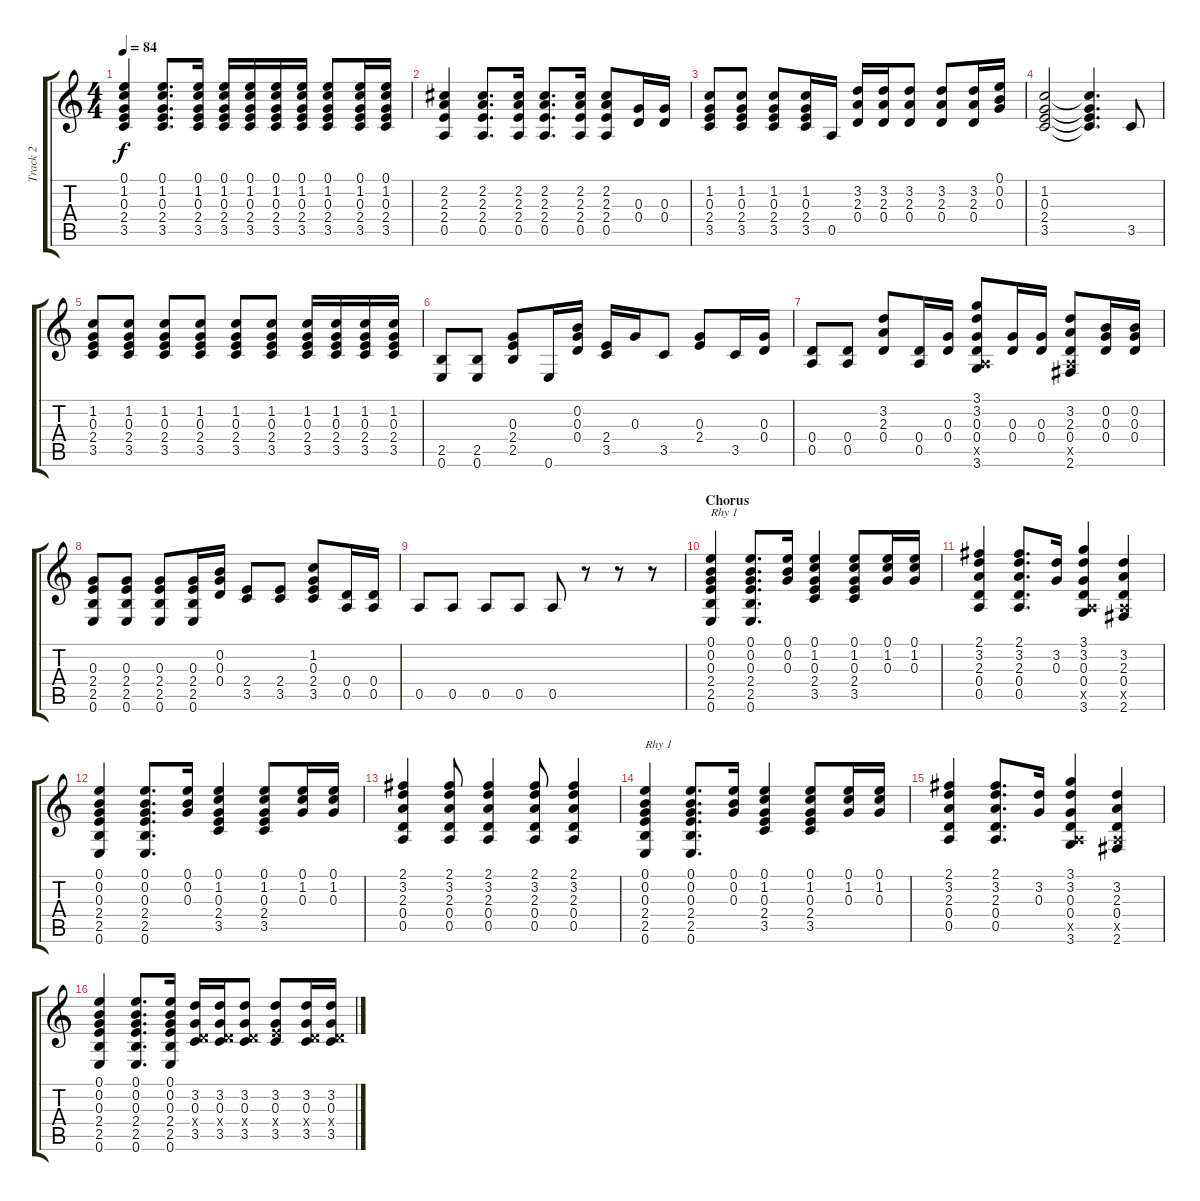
\track ("Track 2" "Track 2") {instrument acousticguitarsteel}
\staff {score tabs}
\tuning (E4 B3 G3 D3 A2 E2) {hide}
\ts (4 4)
\tempo 84
\clef g2
\ks c
(0.1 1.2 0.3 2.4 3.5).4{dy f} (0.1 1.2 0.3 2.4 3.5).8{d} (0.1 1.2 0.3 2.4 3.5).16 (0.1 1.2 0.3 2.4 3.5).16 (0.1 1.2 0.3 2.4 3.5).16 (0.1 1.2 0.3 2.4 3.5).16 (0.1 1.2 0.3 2.4 3.5).16 (0.1 1.2 0.3 2.4 3.5).8 (0.1 1.2 0.3 2.4 3.5).16 (0.1 1.2 0.3 2.4 3.5).16 |
(2.2 2.3 2.4 0.5).4 (2.2 2.3 2.4 0.5).8{d} (2.2 2.3 2.4 0.5).16 (2.2 2.3 2.4 0.5).8{d} (2.2 2.3 2.4 0.5).16 (2.2 2.3 2.4 0.5).8 (0.3 0.4).16 (0.3 0.4).16 |
(1.2 0.3 2.4 3.5).8 (1.2 0.3 2.4 3.5).8 (1.2 0.3 2.4 3.5).8 (1.2 0.3 2.4 3.5).16 0.5.16 (3.2 2.3 0.4).16 (3.2 2.3 0.4).16 (3.2 2.3 0.4).8 (3.2 2.3 0.4).8 (3.2 2.3 0.4).16 (0.1 0.2 0.3).16 |
(1.2 0.3 2.4 3.5).2 (1.2{t} 0.3{t} 2.4{t} 3.5{t}).4{d} 3.5.8 |
(1.2 0.3 2.4 3.5).8 (1.2 0.3 2.4 3.5).8 (1.2 0.3 2.4 3.5).8 (1.2 0.3 2.4 3.5).8 (1.2 0.3 2.4 3.5).8 (1.2 0.3 2.4 3.5).8 (1.2 0.3 2.4 3.5).16 (1.2 0.3 2.4 3.5).16 (1.2 0.3 2.4 3.5).16 (1.2 0.3 2.4 3.5).16 |
(2.5 0.6).8 (2.5 0.6).8 (0.3 2.4 2.5).8 0.6.16 (0.2 0.3 0.4).16 (2.4 3.5).16 0.3.16 3.5.8 (0.3 2.4).8 3.5.16 (0.3 0.4).16 |
(0.4 0.5).8 (0.4 0.5).8 (3.2 2.3 0.4).8 (0.4 0.5).16 (0.3 0.4).16 (3.1 3.2 0.3 0.4 0.5{x} 3.6).8 (0.3 0.4).16 (0.3 0.4).16 (3.2 2.3 0.4 0.5{x} 2.6).8 (0.2 0.3 0.4).16 (0.2 0.3 0.4).16 |
(0.3 2.4 2.5 0.6).8 (0.3 2.4 2.5 0.6).8 (0.3 2.4 2.5 0.6).8 (0.3 2.4 2.5 0.6).16 (0.2 0.3 0.4).16 (2.4 3.5).8 (2.4 3.5).8 (1.2 0.3 2.4 3.5).8 (0.4 0.5).16 (0.4 0.5).16 |
0.5.8 0.5.8 0.5.8 0.5.8 0.5.8 r.8 r.8 r.8 |
\section ("" "Chorus")
(0.1 0.2 0.3 2.4 2.5 0.6).4{txt "Rhy 1"} (0.1 0.2 0.3 2.4 2.5 0.6).8{d} (0.1 0.2 0.3).16 (0.1 1.2 0.3 2.4 3.5).4 (0.1 1.2 0.3 2.4 3.5).8 (0.1 1.2 0.3).16 (0.1 1.2 0.3).16 |
(2.1 3.2 2.3 0.4 0.5).4 (2.1 3.2 2.3 0.4 0.5).8{d} (3.2 0.3).16 (3.1 3.2 0.3 0.4 0.5{x} 3.6).4 (3.2 2.3 0.4 0.5{x} 2.6).4 |
(0.1 0.2 0.3 2.4 2.5 0.6).4 (0.1 0.2 0.3 2.4 2.5 0.6).8{d} (0.1 0.2 0.3).16 (0.1 1.2 0.3 2.4 3.5).4 (0.1 1.2 0.3 2.4 3.5).8 (0.1 1.2 0.3).16 (0.1 1.2 0.3).16 |
(2.1 3.2 2.3 0.4 0.5).4 (2.1 3.2 2.3 0.4 0.5).8 (2.1 3.2 2.3 0.4 0.5).4 (2.1 3.2 2.3 0.4 0.5).8 (2.1 3.2 2.3 0.4 0.5).4 |
(0.1 0.2 0.3 2.4 2.5 0.6).4{txt "Rhy 1"} (0.1 0.2 0.3 2.4 2.5 0.6).8{d} (0.1 0.2 0.3).16 (0.1 1.2 0.3 2.4 3.5).4 (0.1 1.2 0.3 2.4 3.5).8 (0.1 1.2 0.3).16 (0.1 1.2 0.3).16 |
(2.1 3.2 2.3 0.4 0.5).4 (2.1 3.2 2.3 0.4 0.5).8{d} (3.2 0.3).16 (3.1 3.2 0.3 0.4 0.5{x} 3.6).4 (3.2 2.3 0.4 0.5{x} 2.6).4 |
(0.1 0.2 0.3 2.4 2.5 0.6).4 (0.1 0.2 0.3 2.4 2.5 0.6).8{d} (0.1 0.2 0.3 2.4 2.5 0.6).16 (3.2 0.3 0.4{x} 3.5).16 (3.2 0.3 0.4{x} 3.5).16 (3.2 0.3 0.4{x} 3.5).8 (3.2 0.3 2.4{x} 3.5).8 (3.2 0.3 0.4{x} 3.5).16 (3.2 0.3 0.4{x} 3.5).16
